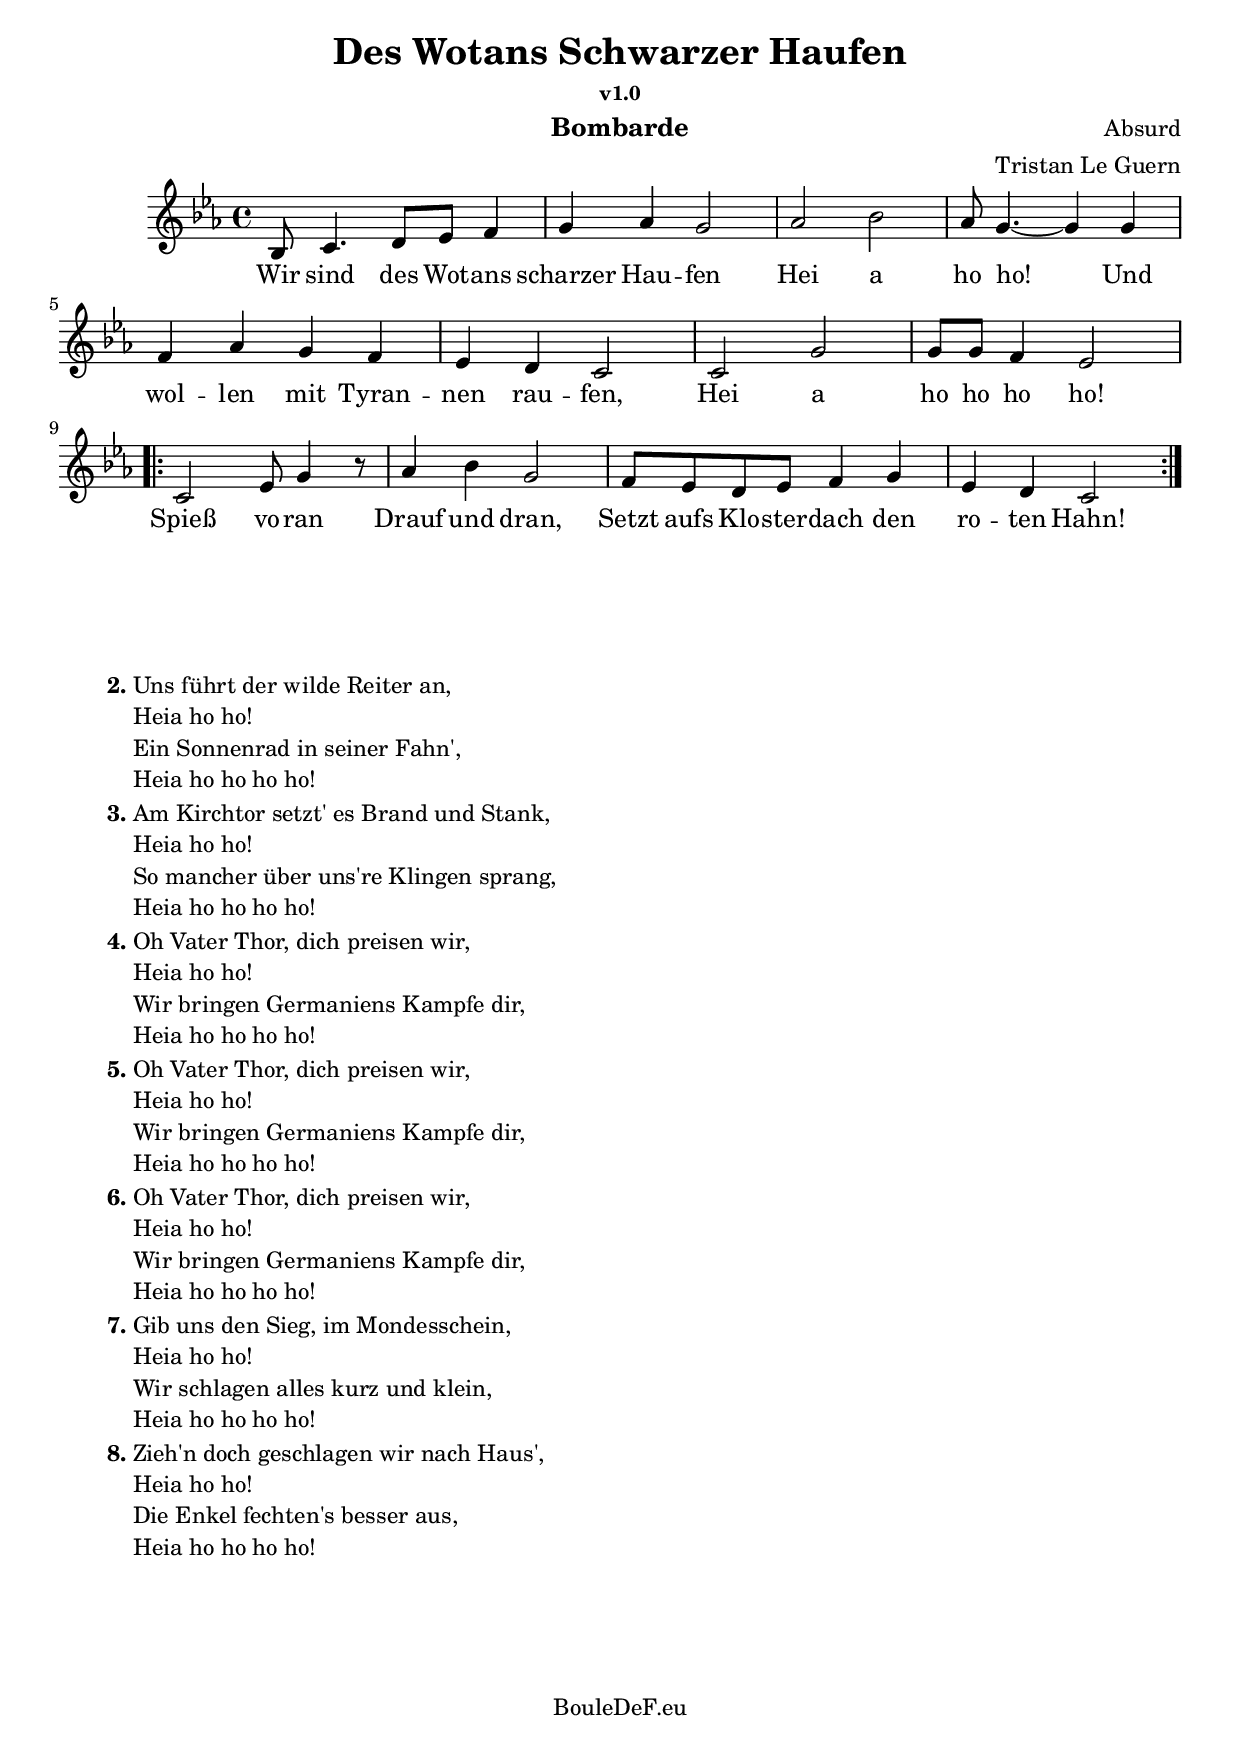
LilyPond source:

\version "2.14.2"
\include "italiano.ly"

\header {
	title = "Des Wotans Schwarzer Haufen"
	subsubtitle = "v1.0"
	composer = "Absurd"
	arranger = "Tristan Le Guern"
	instrument = "Bombarde"
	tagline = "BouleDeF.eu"
}

\score {
	\new Staff \relative si {
		\clef "treble"
		\key mib \major

		sib8 do4. re8 mib fa4
		| sol lab sol2
		| lab sib
		| lab8 sol4.~ sol4 sol
		| fa lab sol fa
		| mib re do2
		| do sol'
		| sol8 sol fa4 mib2
		\repeat volta 2 {
			do2 mib8 sol4 r8
			| lab4 sib sol2
			| fa8 mib re mib fa4 sol
			| mib re do2
		}
	}
	\addlyrics {
		Wir sind des Wot -- ans
		| scharzer Hau -- fen
		| Hei a ho ho! Und
		| wol -- len mit Tyran -- nen rau -- fen,
		| Hei a ho ho ho ho!
		| Spieß vo -- ran
		| Drauf und dran,
		| Setzt aufs Klo -- ster -- dach den
		| ro -- ten Hahn!
	}
}

\markup {
	\vspace #5.0
	\hspace #4.0
	\column {
		\line {
			\bold "2."
			\column {
				"Uns führt der wilde Reiter an,"
				"Heia ho ho!"
				"Ein Sonnenrad in seiner Fahn',"
				"Heia ho ho ho ho!"
			}
		}
		\combine \null \vspace #0.1
		\line {
			\bold "3."
			\column {
				"Am Kirchtor setzt' es Brand und Stank,"
				"Heia ho ho!"
				"So mancher über uns're Klingen sprang,"
				"Heia ho ho ho ho!"
			}
		}
		\combine \null \vspace #0.1
		\line {
			\bold "4."
			\column {
				"Oh Vater Thor, dich preisen wir,"
				"Heia ho ho!"
				"Wir bringen Germaniens Kampfe dir,"
				"Heia ho ho ho ho!"
			}
		}
		\combine \null \vspace #0.1
		\line {
			\bold "5."
			\column {
				"Oh Vater Thor, dich preisen wir,"
				"Heia ho ho!"
				"Wir bringen Germaniens Kampfe dir,"
				"Heia ho ho ho ho!"
			}
		}
		\combine \null \vspace #0.1
		\line {
			\bold "6."
			\column {
				"Oh Vater Thor, dich preisen wir,"
				"Heia ho ho!"
				"Wir bringen Germaniens Kampfe dir,"
				"Heia ho ho ho ho!"
			}
		}
		\combine \null \vspace #0.1
		\line {
			\bold "7."
			\column {
				"Gib uns den Sieg, im Mondesschein,"
				"Heia ho ho!"
				"Wir schlagen alles kurz und klein,"
				"Heia ho ho ho ho!"
			}
		}
		\combine \null \vspace #0.1
		\line {
			\bold "8."
			\column {
				"Zieh'n doch geschlagen wir nach Haus',"
				"Heia ho ho!"
				"Die Enkel fechten's besser aus,"
				"Heia ho ho ho ho!"
			}
		}
	}
}
